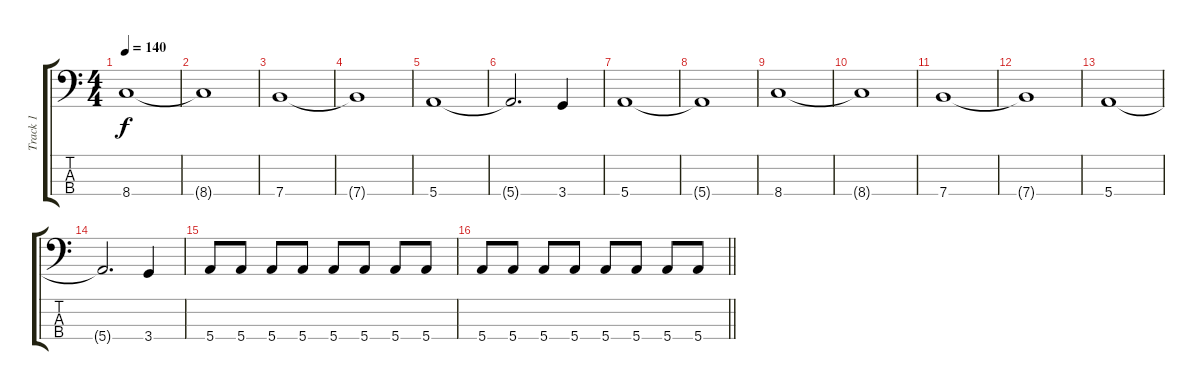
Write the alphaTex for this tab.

\track ("Track 1" "Track 1") {instrument electricbassfinger}
\staff {score tabs}
\tuning (G2 D2 A1 E1) {hide}
\ts (4 4)
\tempo 140
\clef f4
\ks c
8.4.1{dy f} |
8.4{t}.1 |
7.4.1 |
7.4{t}.1 |
5.4.1 |
5.4{t}.2{d} 3.4.4 |
5.4.1 |
5.4{t}.1 |
8.4.1 |
8.4{t}.1 |
7.4.1 |
7.4{t}.1 |
5.4.1 |
5.4{t}.2{d} 3.4.4 |
5.4.8 5.4.8 5.4.8 5.4.8 5.4.8 5.4.8 5.4.8 5.4.8 |
\barLineRight lightlight
5.4.8 5.4.8 5.4.8 5.4.8 5.4.8 5.4.8 5.4.8 5.4.8
